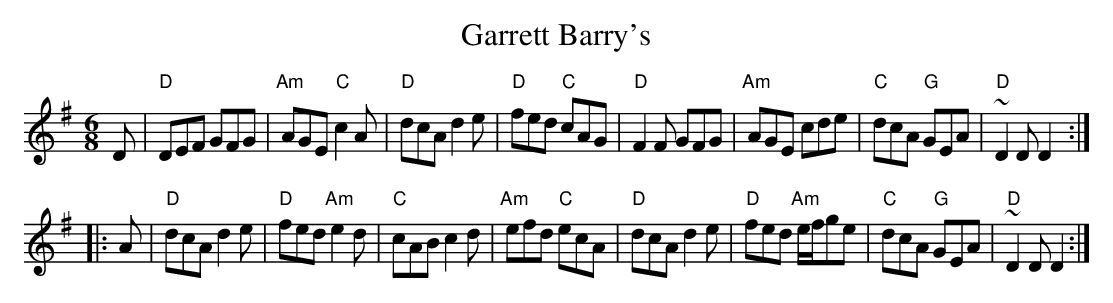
X:1
T:Garrett Barry's
M:6/8
L:1/8
K:G
D|\
"D"DEF GFG|"Am"AGE "C"c2A|"D"dcA d2e|"D"fed "C"cAG|\
"D"F2F GFG|"Am"AGE cde|"C"dcA "G"GEA|"D"~D2D D2:|
|:A|\
"D"dcA d2e|"D"fed "Am"e2d|"C"cAB c2d|"Am"efd "C"ecA|\
"D"dcA d2e|"D"fed "Am"e/2f/2ge|"C"dcA "G"GEA|"D"~D2D D2:|
